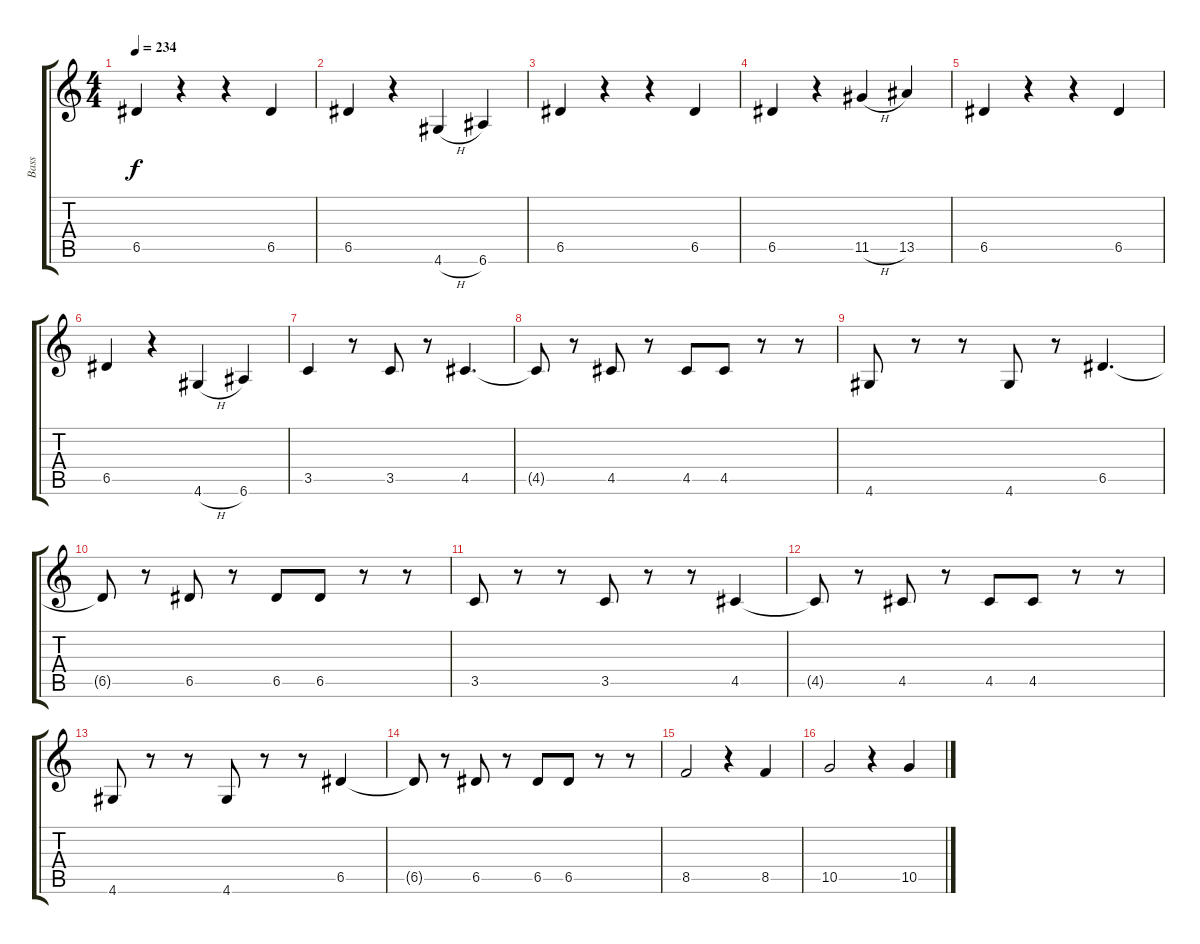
\track ("Bass" "Bass") {instrument fretlessbass}
\staff {score tabs}
\tuning (E4 B3 G3 D3 A2 E2) {hide}
\ts (4 4)
\tempo 234
\clef g2
\ks c
6.5.4{dy f} r.4 r.4 6.5.4 |
6.5.4 r.4 4.6{h}.4 6.6.4 |
6.5.4 r.4 r.4 6.5.4 |
6.5.4 r.4 11.5{h}.4 13.5.4 |
6.5.4 r.4 r.4 6.5.4 |
6.5.4 r.4 4.6{h}.4 6.6.4 |
3.5.4 r.8 3.5.8 r.8 4.5.4{d} |
4.5{t}.8 r.8 4.5.8 r.8 4.5.8 4.5.8 r.8 r.8 |
4.6.8 r.8 r.8 4.6.8 r.8 6.5.4{d} |
6.5{t}.8 r.8 6.5.8 r.8 6.5.8 6.5.8 r.8 r.8 |
3.5.8 r.8 r.8 3.5.8 r.8 r.8 4.5.4 |
4.5{t}.8 r.8 4.5.8 r.8 4.5.8 4.5.8 r.8 r.8 |
4.6.8 r.8 r.8 4.6.8 r.8 r.8 6.5.4 |
6.5{t}.8 r.8 6.5.8 r.8 6.5.8 6.5.8 r.8 r.8 |
8.5.2 r.4 8.5.4 |
10.5.2 r.4 10.5.4
